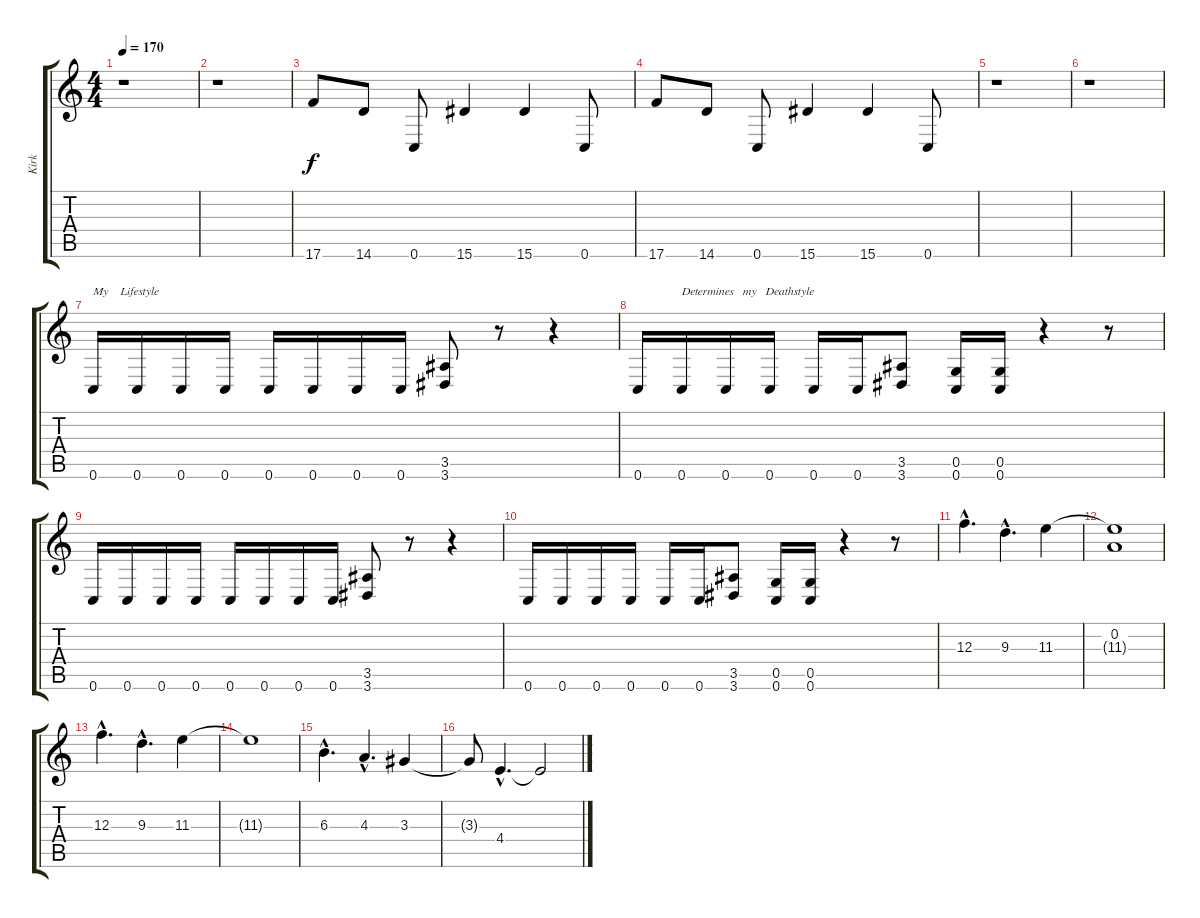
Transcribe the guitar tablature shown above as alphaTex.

\track ("Kirk" "Kirk") {instrument distortionguitar}
\staff {score tabs}
\tuning (D4 A3 F3 C3 G2 C2) {hide}
\ts (4 4)
\tempo 170
\clef g2
\ks c
r.1{dy f} |
r.1 |
17.6.8 14.6.8 0.6.8 15.6.4 15.6.4 0.6.8 |
17.6.8 14.6.8 0.6.8 15.6.4 15.6.4 0.6.8 |
r.1 |
r.1 |
0.6.16{txt "My    Lifestyle"} 0.6.16 0.6.16 0.6.16 0.6.16 0.6.16 0.6.16 0.6.16 (3.5 3.6).8 r.8 r.4 |
0.6.16 0.6.16{txt "Determines   my   Deathstyle"} 0.6.16 0.6.16 0.6.16 0.6.16 (3.5 3.6).8 (0.5 0.6).16 (0.5 0.6).16 r.4 r.8 |
0.6.16 0.6.16 0.6.16 0.6.16 0.6.16 0.6.16 0.6.16 0.6.16 (3.5 3.6).8 r.8 r.4 |
0.6.16 0.6.16 0.6.16 0.6.16 0.6.16 0.6.16 (3.5 3.6).8 (0.5 0.6).16 (0.5 0.6).16 r.4 r.8 |
12.3{hac}.4{d} 9.3{hac}.4{d} 11.3.4 |
(0.2 11.3{t}).1 |
12.3{hac}.4{d} 9.3{hac}.4{d} 11.3.4 |
11.3{t}.1 |
6.3{hac}.4{d} 4.3{hac}.4{d} 3.3.4 |
3.3{t}.8 4.4{hac}.4{d} 4.4{t}.2
